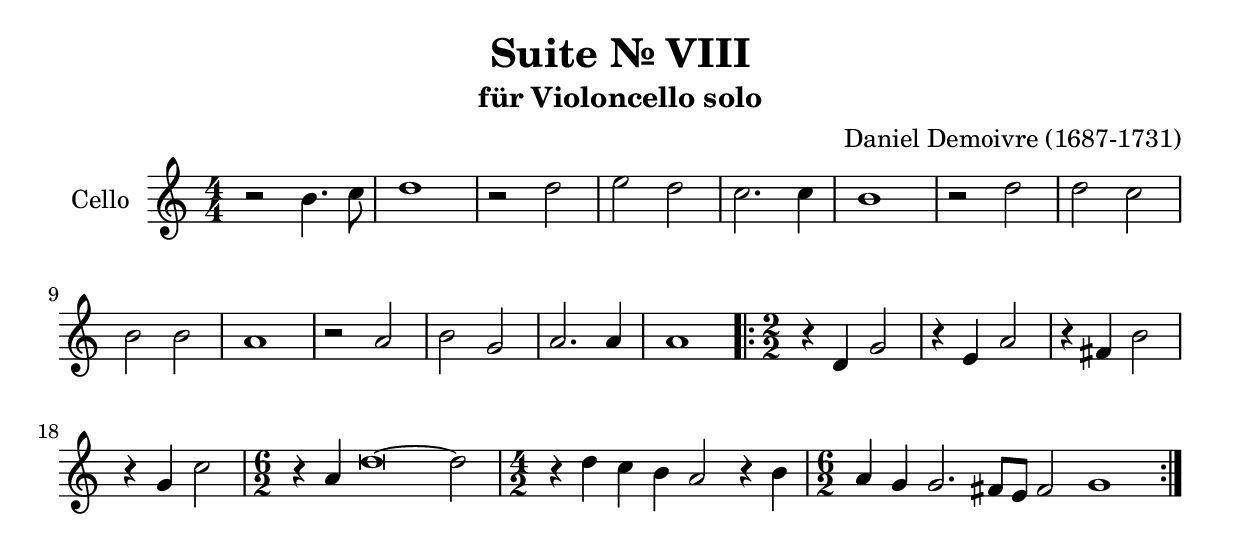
\version "2.14.2"
\include "deutsch.ly"

#(set-global-staff-size 22)

\header {
  title = "Suite Nr. VIII"
  subtitle = "für Violoncello solo"
  composer = "Daniel Demoivre (1687-1731)"
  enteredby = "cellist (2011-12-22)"
}

voiceconsts = {
 \clef "bass"
 \numericTimeSignature
 \compressFullBarRests
}

%minstr = "harpsichord"
%minstr = "clarinet"
%minstr = "accordion"
minstr = "bassoon"

iifour = { \bar "||" \partial 4 }

\include "v1.ily"

music = \new StaffGroup <<
      \new Staff {
	\set Staff.midiInstrument = \minstr
	\set Staff.instrumentName = #"Cello"
	\transpose a a { \va }
      }
>>

\book {
  \score {
    \music
    \layout {}
  }

  \score {
    \unfoldRepeats \music

    \midi {
      \context {
        \Score
      }
    }
  }
}
